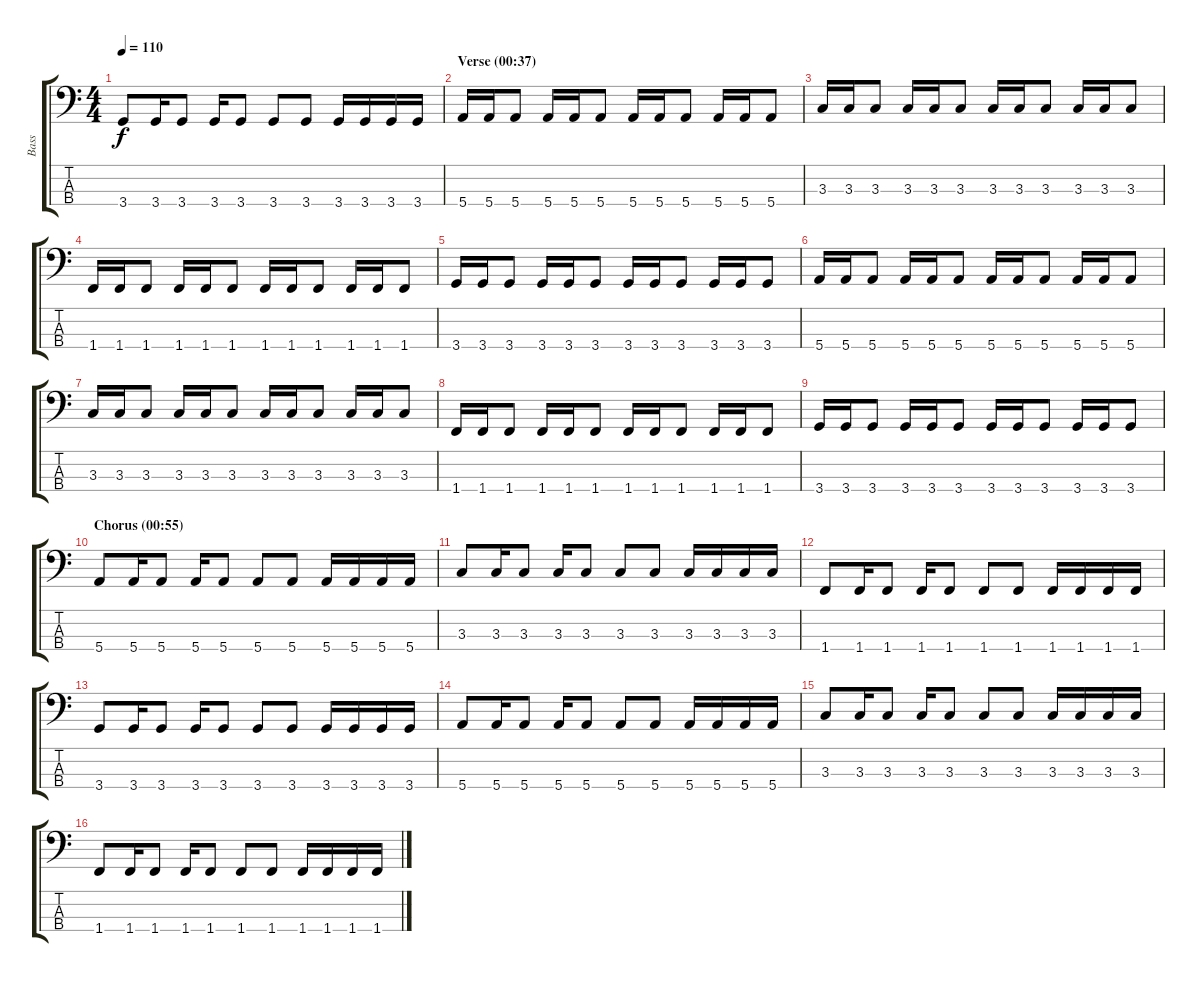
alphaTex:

\track ("Bass" "Bass") {instrument electricbassfinger}
\staff {score tabs}
\tuning (G2 D2 A1 E1) {hide}
\ts (4 4)
\tempo 110
\clef f4
\ks c
3.4.8{dy f} 3.4.16 3.4.8 3.4.16 3.4.8 3.4.8 3.4.8 3.4.16 3.4.16 3.4.16 3.4.16 |
\section ("" "Verse (00:37)")
5.4.16 5.4.16 5.4.8 5.4.16 5.4.16 5.4.8 5.4.16 5.4.16 5.4.8 5.4.16 5.4.16 5.4.8 |
3.3.16 3.3.16 3.3.8 3.3.16 3.3.16 3.3.8 3.3.16 3.3.16 3.3.8 3.3.16 3.3.16 3.3.8 |
1.4.16 1.4.16 1.4.8 1.4.16 1.4.16 1.4.8 1.4.16 1.4.16 1.4.8 1.4.16 1.4.16 1.4.8 |
3.4.16 3.4.16 3.4.8 3.4.16 3.4.16 3.4.8 3.4.16 3.4.16 3.4.8 3.4.16 3.4.16 3.4.8 |
5.4.16 5.4.16 5.4.8 5.4.16 5.4.16 5.4.8 5.4.16 5.4.16 5.4.8 5.4.16 5.4.16 5.4.8 |
3.3.16 3.3.16 3.3.8 3.3.16 3.3.16 3.3.8 3.3.16 3.3.16 3.3.8 3.3.16 3.3.16 3.3.8 |
1.4.16 1.4.16 1.4.8 1.4.16 1.4.16 1.4.8 1.4.16 1.4.16 1.4.8 1.4.16 1.4.16 1.4.8 |
3.4.16 3.4.16 3.4.8 3.4.16 3.4.16 3.4.8 3.4.16 3.4.16 3.4.8 3.4.16 3.4.16 3.4.8 |
\section ("" "Chorus (00:55)")
5.4.8 5.4.16 5.4.8 5.4.16 5.4.8 5.4.8 5.4.8 5.4.16 5.4.16 5.4.16 5.4.16 |
3.3.8 3.3.16 3.3.8 3.3.16 3.3.8 3.3.8 3.3.8 3.3.16 3.3.16 3.3.16 3.3.16 |
1.4.8 1.4.16 1.4.8 1.4.16 1.4.8 1.4.8 1.4.8 1.4.16 1.4.16 1.4.16 1.4.16 |
3.4.8 3.4.16 3.4.8 3.4.16 3.4.8 3.4.8 3.4.8 3.4.16 3.4.16 3.4.16 3.4.16 |
5.4.8 5.4.16 5.4.8 5.4.16 5.4.8 5.4.8 5.4.8 5.4.16 5.4.16 5.4.16 5.4.16 |
3.3.8 3.3.16 3.3.8 3.3.16 3.3.8 3.3.8 3.3.8 3.3.16 3.3.16 3.3.16 3.3.16 |
1.4.8 1.4.16 1.4.8 1.4.16 1.4.8 1.4.8 1.4.8 1.4.16 1.4.16 1.4.16 1.4.16
